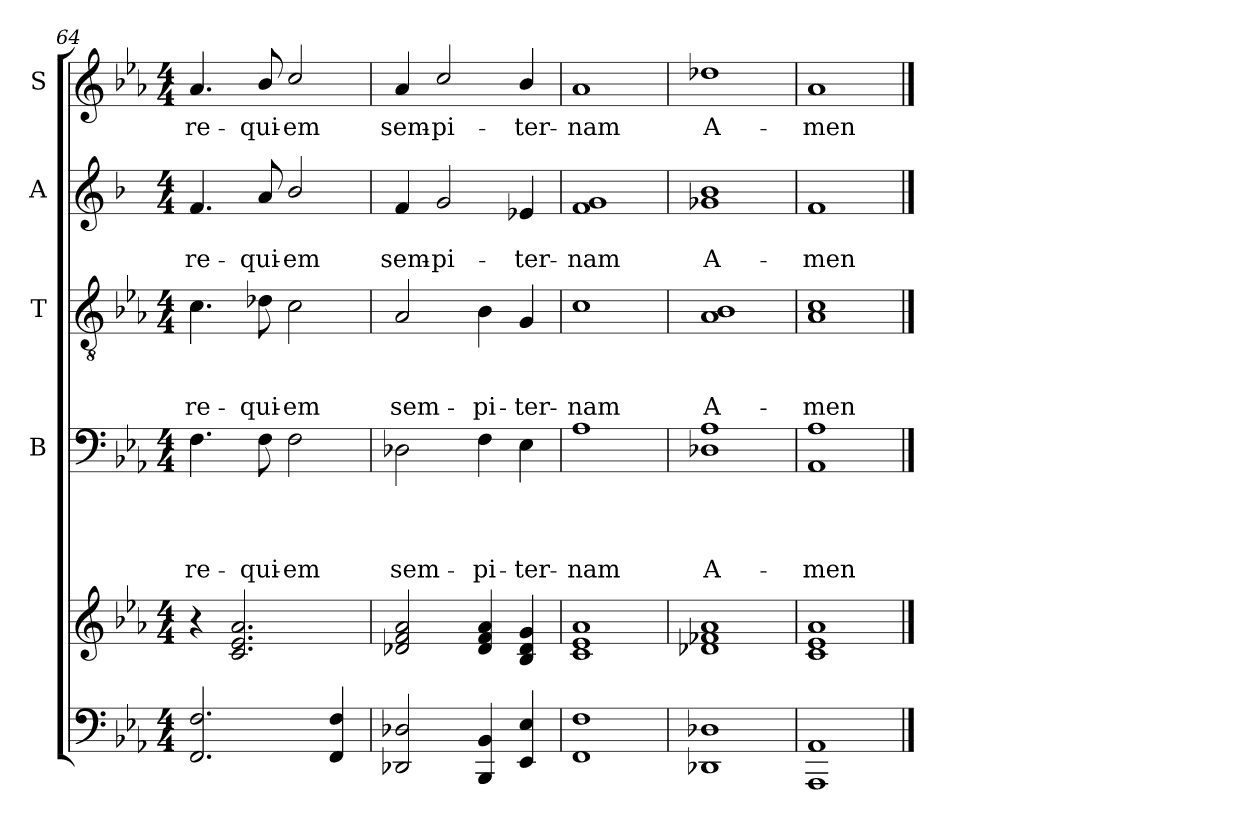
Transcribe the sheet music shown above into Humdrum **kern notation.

**kern	**kern	**kern	**text	**text	**text	**text	**kern	**text	**text	**text	**kern	**text	**text	**kern	**text
*part5	*part5	*part4	*part4	*part4	*part4	*part4	*part3	*part3	*part3	*part3	*part2	*part2	*part2	*part1	*part1
*staff6	*staff5	*staff4	*staff4	*staff4	*staff4	*staff4	*staff3	*staff3	*staff3	*staff3	*staff2	*staff2	*staff2	*staff1	*staff1
*	*	*I"B	*	*	*	*	*I"T	*	*	*	*I"A	*	*	*I"S	*
*	*	*I'B	*	*	*	*	*I'T	*	*	*	*I'A	*	*	*I'S	*
*clefF4	*clefG2	*clefF4	*	*	*	*	*clefGv2	*	*	*	*clefG2	*	*	*clefG2	*
*	*	*	*	*	*	*	*	*	*	*	*ITrd1c2	*	*	*	*
*k[b-e-a-]	*k[b-e-a-]	*k[b-e-a-]	*	*	*	*	*k[b-e-a-]	*	*	*	*k[b-e-a-]	*	*	*k[b-e-a-]	*
*E-:	*E-:	*E-:	*	*	*	*	*E-:	*	*	*	*E-:	*	*	*E-:	*
*M4/4	*M4/4	*M4/4	*	*	*	*	*M4/4	*	*	*	*M4/4	*	*	*M4/4	*
=64	=64	=64	=64	=64	=64	=64	=64	=64	=64	=64	=64	=64	=64	=64	=64
!	!	!	!	!	!	!LO:LY:b	!	!	!	!LO:LY:b	!	!	!LO:LY:b	!	!LO:LY:b
2.FF/ 2.F/	4r	4.F\	.	.	.	re-	4.c\	.	.	re-	4.e-/	.	re-	4.a-/	re-
.	2.c/ 2.e-/ 2.a-/	.	.	.	.	.	.	.	.	.	.	.	.	.	.
!	!	!	!	!	!	!LO:LY:b	!	!	!	!LO:LY:b	!	!	!LO:LY:b	!	!LO:LY:b
.	.	8F\	.	.	.	-qui-	8d-X\	.	.	-qui-	8g/	.	-qui-	8b-/	-qui-
!	!	!	!	!	!	!LO:LY:b	!	!	!	!LO:LY:b	!	!	!LO:LY:b	!	!LO:LY:b
.	.	2F\	.	.	.	-em	2c\	.	.	-em	2a-/	.	-em	2cc/	-em
4FF/ 4F/	.	.	.	.	.	.	.	.	.	.	.	.	.	.	.
=65	=65	=65	=65	=65	=65	=65	=65	=65	=65	=65	=65	=65	=65	=65	=65
!	!	!	!	!	!	!LO:LY:b	!	!	!	!LO:LY:b	!	!	!LO:LY:b	!	!LO:LY:b
2DD-X/ 2D-X/	2d-X/ 2f/ 2a-/	2D-X\	.	.	.	sem-	2A-/	.	.	sem-	4e-/	.	sem-	4a-/	sem-
!	!	!	!	!	!	!	!	!	!	!	!	!	!LO:LY:b	!	!LO:LY:b
.	.	.	.	.	.	.	.	.	.	.	2f/	.	-pi-	2cc/	-pi-
!	!	!	!	!	!	!LO:LY:b	!	!	!	!LO:LY:b	!	!	!	!	!
4BBB-/ 4BB-/	4d-/ 4f/ 4a-/	4F\	.	.	.	-pi-	4B-\	.	.	-pi-	.	.	.	.	.
!	!	!	!	!	!	!LO:LY:b	!	!	!	!LO:LY:b	!	!	!LO:LY:b	!	!LO:LY:b
4EE-/ 4E-/	4B-/ 4d-/ 4g/	4E-\	.	.	.	-ter-	4G/	.	.	-ter-	4d-X/	.	-ter-	4b-/	-ter-
=66	=66	=66	=66	=66	=66	=66	=66	=66	=66	=66	=66	=66	=66	=66	=66
!	!	!	!	!	!	!LO:LY:b	!	!	!	!LO:LY:b	!	!	!LO:LY:b	!	!LO:LY:b
1FF 1F	1c 1e- 1a-	1A-	.	.	.	-nam	1c	.	.	-nam	1e- 1f	.	-nam	1a-	-nam
=67	=67	=67	=67	=67	=67	=67	=67	=67	=67	=67	=67	=67	=67	=67	=67
!	!	!	!	!	!	!LO:LY:b	!	!	!	!LO:LY:b	!	!	!LO:LY:b	!	!LO:LY:b
1DD-X 1D-X	1d-X 1f-X 1a-	1D-X 1A-	.	.	.	A-	1A- 1B-	.	.	A-	1f-X 1a-	.	A-	1dd-X	A-
=68	=68	=68	=68	=68	=68	=68	=68	=68	=68	=68	=68	=68	=68	=68	=68
!	!	!	!	!	!	!LO:LY:b	!	!	!	!LO:LY:b	!	!	!LO:LY:b	!	!LO:LY:b
1AAA- 1AA-	1c 1e- 1a-	1AA- 1A-	.	.	.	-men	1A- 1c	.	.	-men	1e-	.	-men	1a-	-men
==	==	==	==	==	==	==	==	==	==	==	==	==	==	==	==
*-	*-	*-	*-	*-	*-	*-	*-	*-	*-	*-	*-	*-	*-	*-	*-
